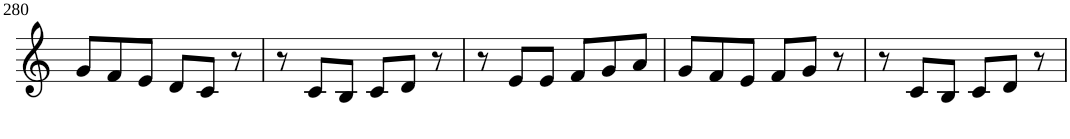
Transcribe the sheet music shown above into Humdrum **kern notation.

**kern
*part1
*staff1
*I"Violin
!!LO:PB:g=z
*clefG2
*k[]
*M6/8
=280
8g/L
8f/
8e/J
8d/L
8c/J
8r
=281
8r
8c/L
8B/J
8c/L
8d/J
8r
=282
8r
8e/L
8e/J
8f/L
8g/
8a/J
=283
8g/L
8f/
8e/J
8f/L
8g/J
8r
=284
8r
8c/L
8B/J
8c/L
8d/J
8r
=
*-
